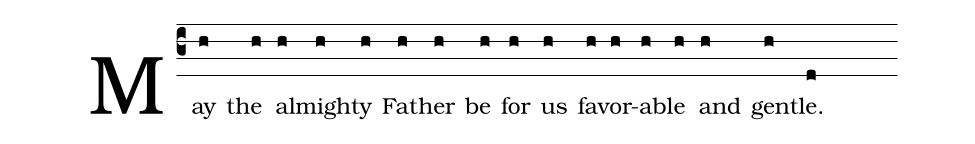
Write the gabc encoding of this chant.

%%
(c3) May(h) the(h) al(h)migh(h)ty(h) Fa(h)ther(h) be(h) for(h) us(h) fa(h)vor(h)a(h)ble(h) and(h) gen(h)tle.(d)
